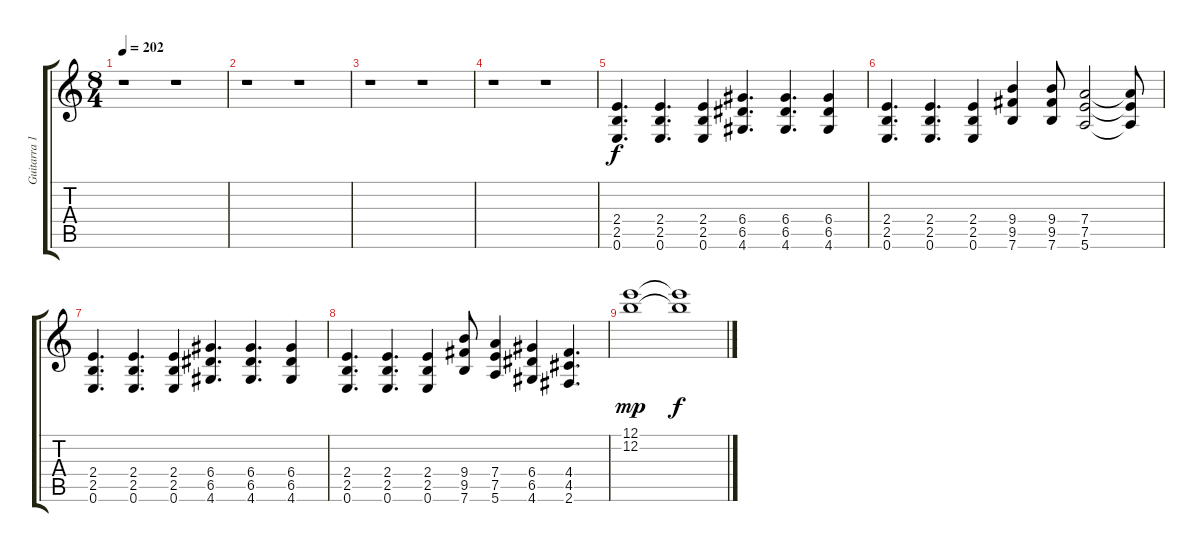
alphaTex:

\track ("Guitarra 1 (Bruno Jaime)" "Guitarra 1") {instrument distortionguitar}
\staff {score tabs}
\tuning (E4 B3 G3 D3 A2 E2) {hide}
\ts (8 4)
\tempo 202
\clef g2
\ks c
r.1{dy f} r.1 |
r.1 r.1 |
r.1 r.1 |
r.1 r.1 |
(2.4 2.5 0.6).4{d} (2.4 2.5 0.6).4{d} (2.4 2.5 0.6).4 (6.4 6.5 4.6).4{d} (6.4 6.5 4.6).4{d} (6.4 6.5 4.6).4 |
(2.4 2.5 0.6).4{d} (2.4 2.5 0.6).4{d} (2.4 2.5 0.6).4 (9.4 9.5 7.6).4 (9.4 9.5 7.6).8 (7.4 7.5 5.6).2 (7.4{t} 7.5{t} 5.6{t}).8 |
(2.4 2.5 0.6).4{d} (2.4 2.5 0.6).4{d} (2.4 2.5 0.6).4 (6.4 6.5 4.6).4{d} (6.4 6.5 4.6).4{d} (6.4 6.5 4.6).4 |
(2.4 2.5 0.6).4{d} (2.4 2.5 0.6).4{d} (2.4 2.5 0.6).4 (9.4 9.5 7.6).8 (7.4 7.5 5.6).4 (6.4 6.5 4.6).4 (4.4 4.5 2.6).4{d} |
(12.1 12.2).1{dy mp} (12.1{t} 12.2{t}).1{dy f}
